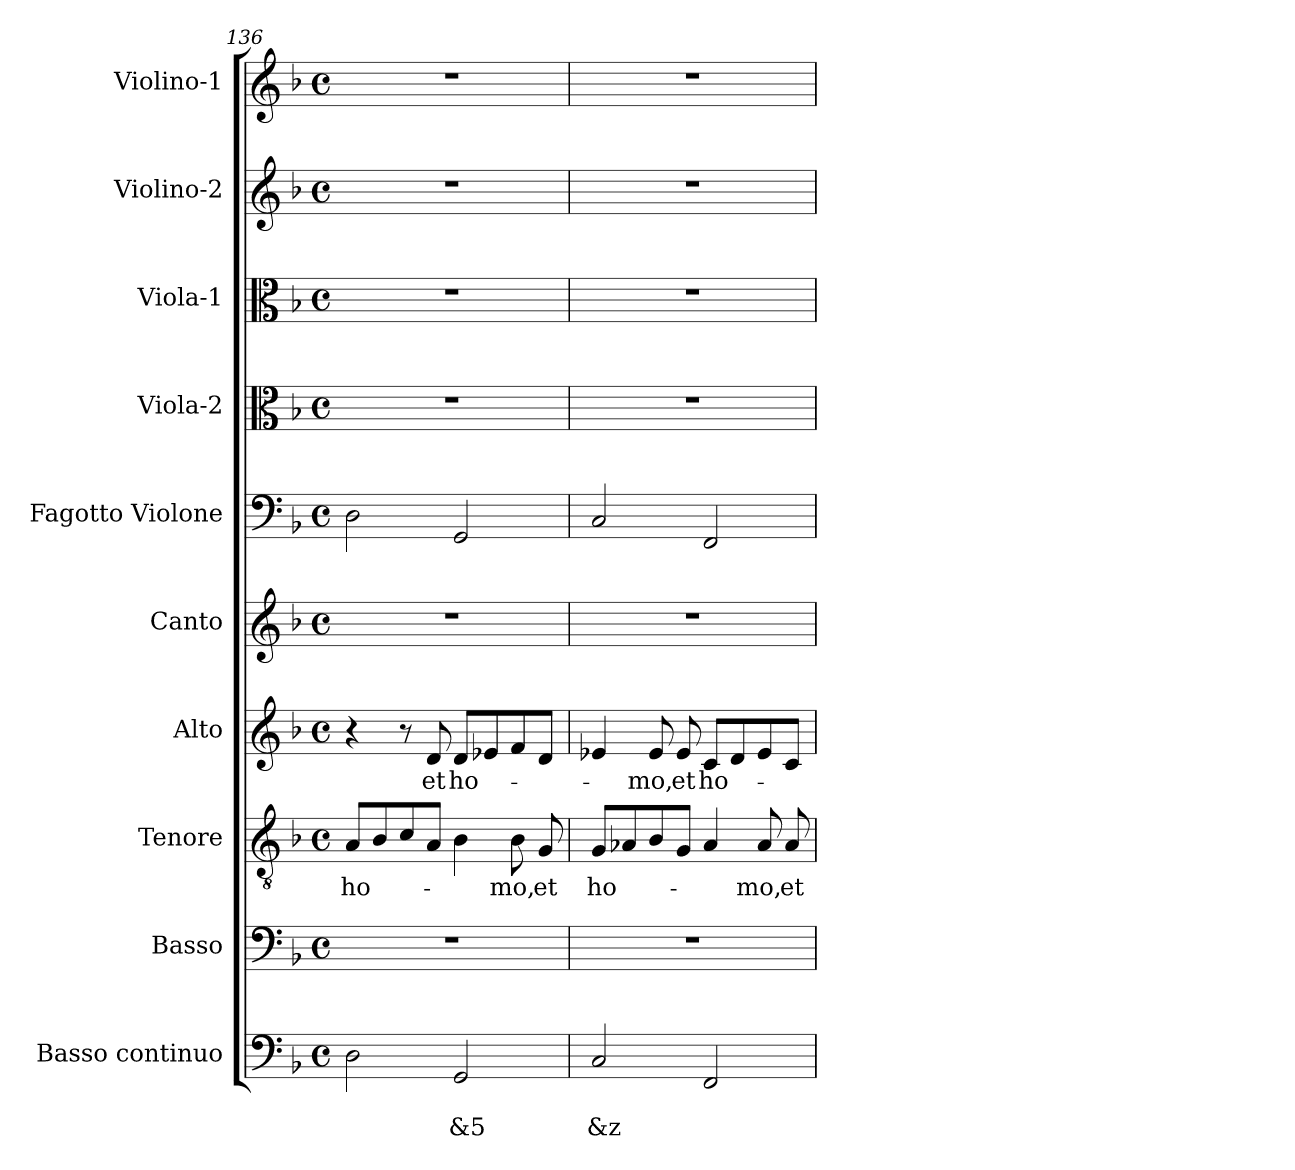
**kern	**text	**text	**kern	**kern	**text	**kern	**text	**kern	**kern	**kern	**kern	**kern	**kern
*part10	*part10	*part10	*part9	*part8	*part8	*part7	*part7	*part6	*part5	*part4	*part3	*part2	*part1
*staff10	*staff10	*staff10	*staff9	*staff8	*staff8	*staff7	*staff7	*staff6	*staff5	*staff4	*staff3	*staff2	*staff1
*I"Basso continuo	*	*	*I"Basso	*I"Tenore	*	*I"Alto	*	*I"Canto	*I"Fagotto Violone	*I"Viola-2	*I"Viola-1	*I"Violino-2	*I"Violino-1
!!LO:PB:g=z
*clefF4	*	*	*clefF4	*clefGv2	*	*clefG2	*	*clefG2	*clefF4	*clefC3	*clefC3	*clefG2	*clefG2
*k[b-]	*	*	*k[b-]	*k[b-]	*	*k[b-]	*	*k[b-]	*k[b-]	*k[b-]	*k[b-]	*k[b-]	*k[b-]
*F:	*	*	*F:	*F:	*	*F:	*	*F:	*F:	*F:	*F:	*F:	*F:
*M4/4	*	*	*M4/4	*M4/4	*	*M4/4	*	*M4/4	*M4/4	*M4/4	*M4/4	*M4/4	*M4/4
*met(c)	*	*	*met(c)	*met(c)	*	*met(c)	*	*met(c)	*met(c)	*met(c)	*met(c)	*met(c)	*met(c)
=136	=136	=136	=136	=136	=136	=136	=136	=136	=136	=136	=136	=136	=136
!	!	!	!	!	!LO:LY:b	!	!	!	!	!	!	!	!
2D\	.	.	1r	8A/L	ho-	4r	.	1r	2D\	1r	1r	1r	1r
.	.	.	.	8B-/	.	.	.	.	.	.	.	.	.
.	.	.	.	8c/	.	8r	.	.	.	.	.	.	.
!	!	!	!	!	!	!	!LO:LY:b	!	!	!	!	!	!
.	.	.	.	8A/J	.	8d/	et	.	.	.	.	.	.
!	!	!LO:LY:b	!	!	!	!	!	!	!	!	!	!	!
!	!	!	!	!	!	!	!LO:LY:b	!	!	!	!	!	!
2GG/	.	&5	.	4B-\	.	8d/L	ho-	.	2GG/	.	.	.	.
.	.	.	.	.	.	8e-X/	.	.	.	.	.	.	.
!	!	!	!	!	!LO:LY:b	!	!	!	!	!	!	!	!
.	.	.	.	8B-\	-mo,	8f/	.	.	.	.	.	.	.
!	!	!	!	!	!LO:LY:b	!	!	!	!	!	!	!	!
.	.	.	.	8G/	et	8d/J	.	.	.	.	.	.	.
=137	=137	=137	=137	=137	=137	=137	=137	=137	=137	=137	=137	=137	=137
!	!	!LO:LY:b	!	!	!	!	!	!	!	!	!	!	!
!	!	!	!	!	!LO:LY:b	!	!	!	!	!	!	!	!
2C/	.	&z	1r	8G/L	ho-	4e-X/	.	1r	2C/	1r	1r	1r	1r
.	.	.	.	8A-X/	.	.	.	.	.	.	.	.	.
!	!	!	!	!	!	!	!LO:LY:b	!	!	!	!	!	!
.	.	.	.	8B-/	.	8e-/	-mo,	.	.	.	.	.	.
!	!	!	!	!	!	!	!LO:LY:b	!	!	!	!	!	!
.	.	.	.	8G/J	.	8e-/	et	.	.	.	.	.	.
!	!	!	!	!	!	!	!LO:LY:b	!	!	!	!	!	!
2FF/	.	.	.	4A-/	.	8c/L	ho-	.	2FF/	.	.	.	.
.	.	.	.	.	.	8d/	.	.	.	.	.	.	.
!	!	!	!	!	!LO:LY:b	!	!	!	!	!	!	!	!
.	.	.	.	8A-/	-mo,	8e-/	.	.	.	.	.	.	.
!	!	!	!	!	!LO:LY:b	!	!	!	!	!	!	!	!
.	.	.	.	8A-/	et	8c/J	.	.	.	.	.	.	.
=	=	=	=	=	=	=	=	=	=	=	=	=	=
*-	*-	*-	*-	*-	*-	*-	*-	*-	*-	*-	*-	*-	*-
